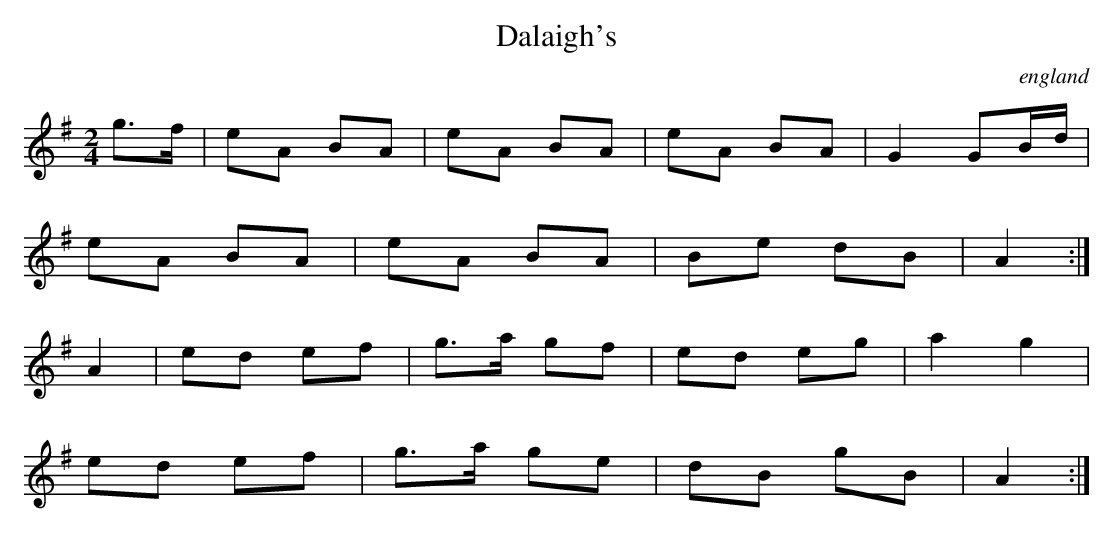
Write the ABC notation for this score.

X:1
T:Dalaigh's
O:england
M:2/4
L:1/8
K:A Dorian
g3/2f/|eA BA|eA BA|eA BA|G2 GB/d/|
eA BA|eA BA|Be dB|A2:|
A2|ed ef|g3/2a/ gf|ed eg|a2 g2|
ed ef|g3/2a/ ge|dB gB|A2:|
